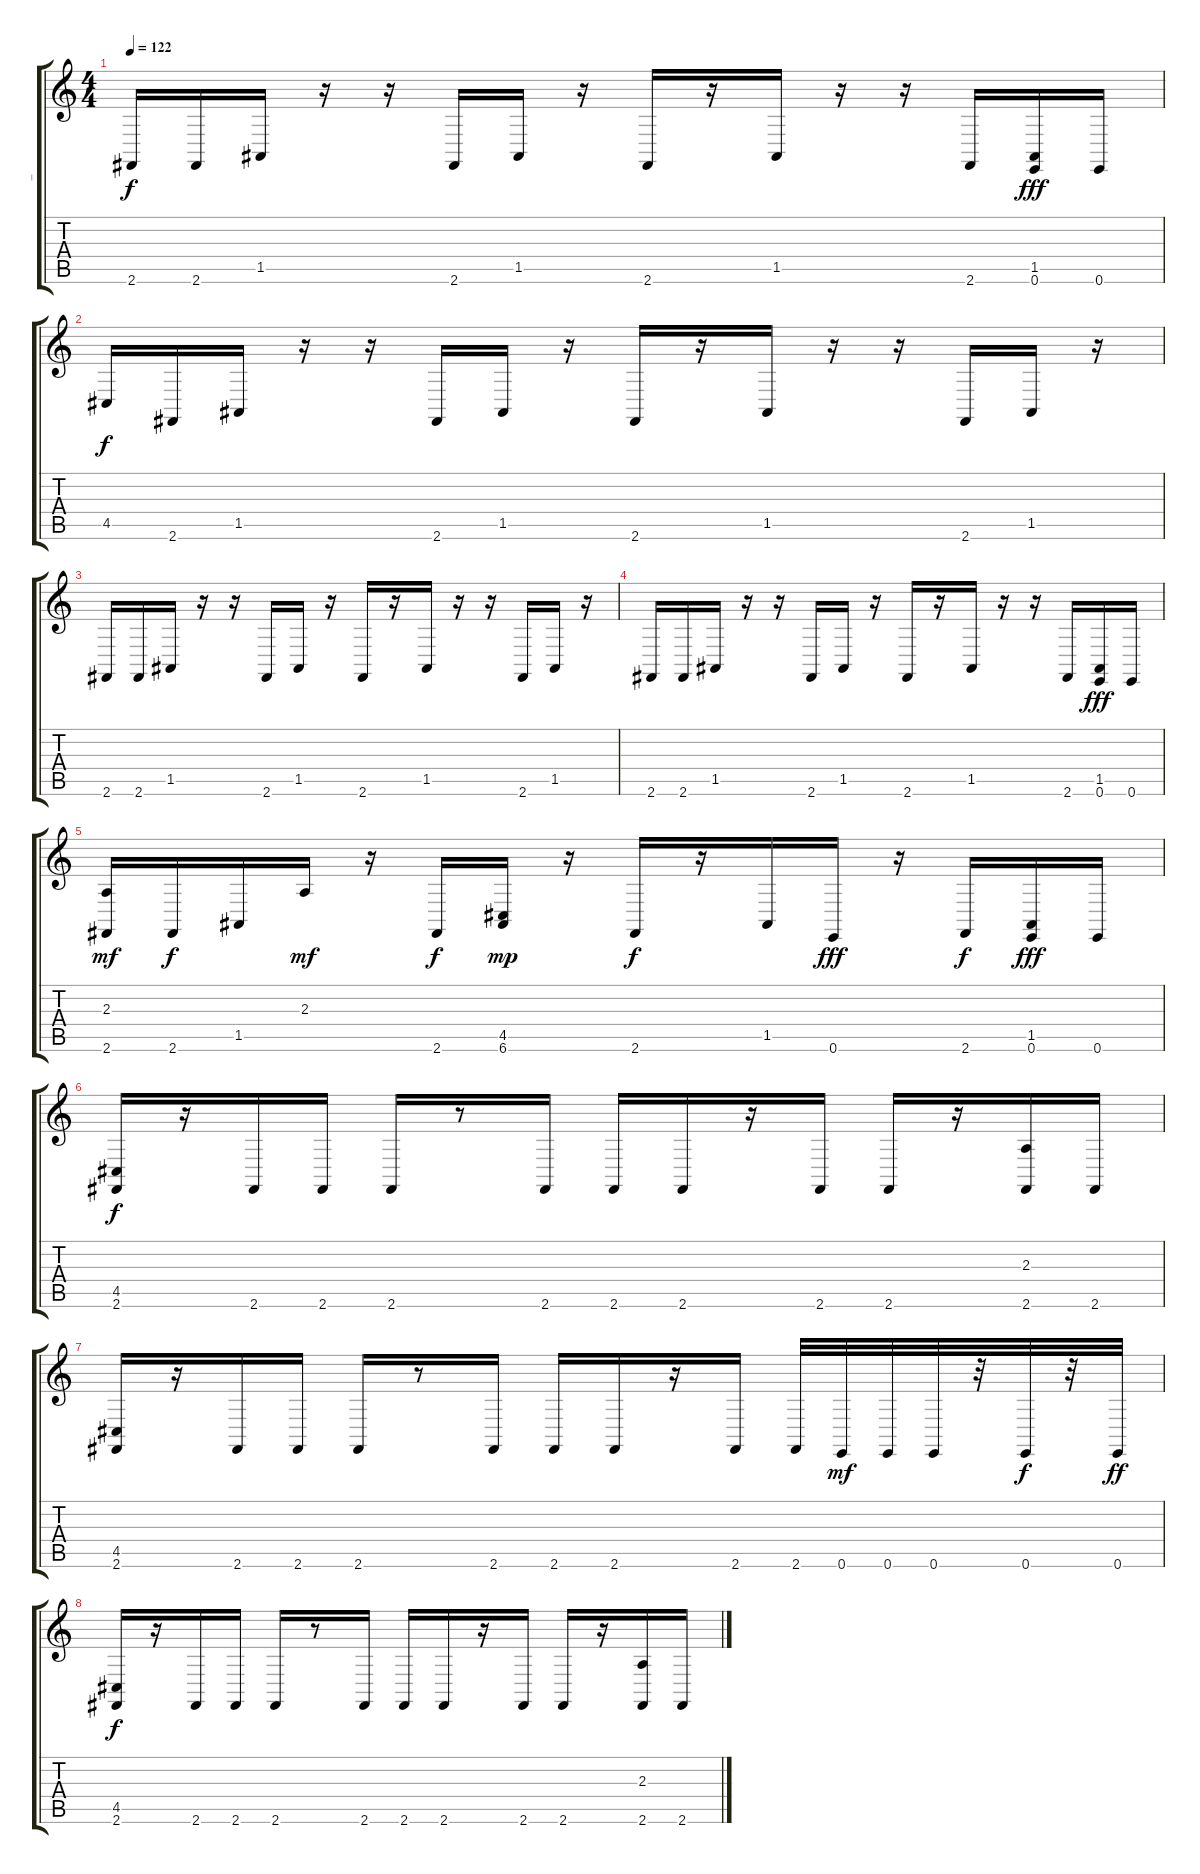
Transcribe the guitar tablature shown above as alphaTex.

\track ("_" "_") {instrument acousticgrandpiano}
\staff {score tabs}
\tuning (E4 B3 G3 D3 A2 E2) {hide}
\ts (4 4)
\tempo 122
\clef g2
\ks c
2.6.16{dy f} 2.6.16 1.5.16 r.16 r.16 2.6.16 1.5.16 r.16 2.6.16 r.16 1.5.16 r.16 r.16 2.6.16 (1.5 0.6).16{dy fff} 0.6.16 |
4.5.16{dy f} 2.6.16 1.5.16 r.16 r.16 2.6.16 1.5.16 r.16 2.6.16 r.16 1.5.16 r.16 r.16 2.6.16 1.5.16 r.16 |
2.6.16 2.6.16 1.5.16 r.16 r.16 2.6.16 1.5.16 r.16 2.6.16 r.16 1.5.16 r.16 r.16 2.6.16 1.5.16 r.16 |
2.6.16 2.6.16 1.5.16 r.16 r.16 2.6.16 1.5.16 r.16 2.6.16 r.16 1.5.16 r.16 r.16 2.6.16 (1.5 0.6).16{dy fff} 0.6.16 |
(2.3 2.6).16{dy mf} 2.6.16{dy f} 1.5.16 2.3.16{dy mf} r.16 2.6.16{dy f} (4.5 6.6).16{dy mp} r.16 2.6.16{dy f} r.16 1.5.16 0.6.16{dy fff} r.16 2.6.16{dy f} (1.5 0.6).16{dy fff} 0.6.16 |
(4.5 2.6).16{dy f} r.16 2.6.16 2.6.16 2.6.16 r.8 2.6.16 2.6.16 2.6.16 r.16 2.6.16 2.6.16 r.16 (2.3 2.6).16 2.6.16 |
(4.5 2.6).16 r.16 2.6.16 2.6.16 2.6.16 r.8 2.6.16 2.6.16 2.6.16 r.16 2.6.16 2.6.32 0.6.32{dy mf} 0.6.32 0.6.32 r.32 0.6.32{dy f} r.32 0.6.32{dy ff} |
(4.5 2.6).16{dy f} r.16 2.6.16 2.6.16 2.6.16 r.8 2.6.16 2.6.16 2.6.16 r.16 2.6.16 2.6.16 r.16 (2.3 2.6).16 2.6.16
